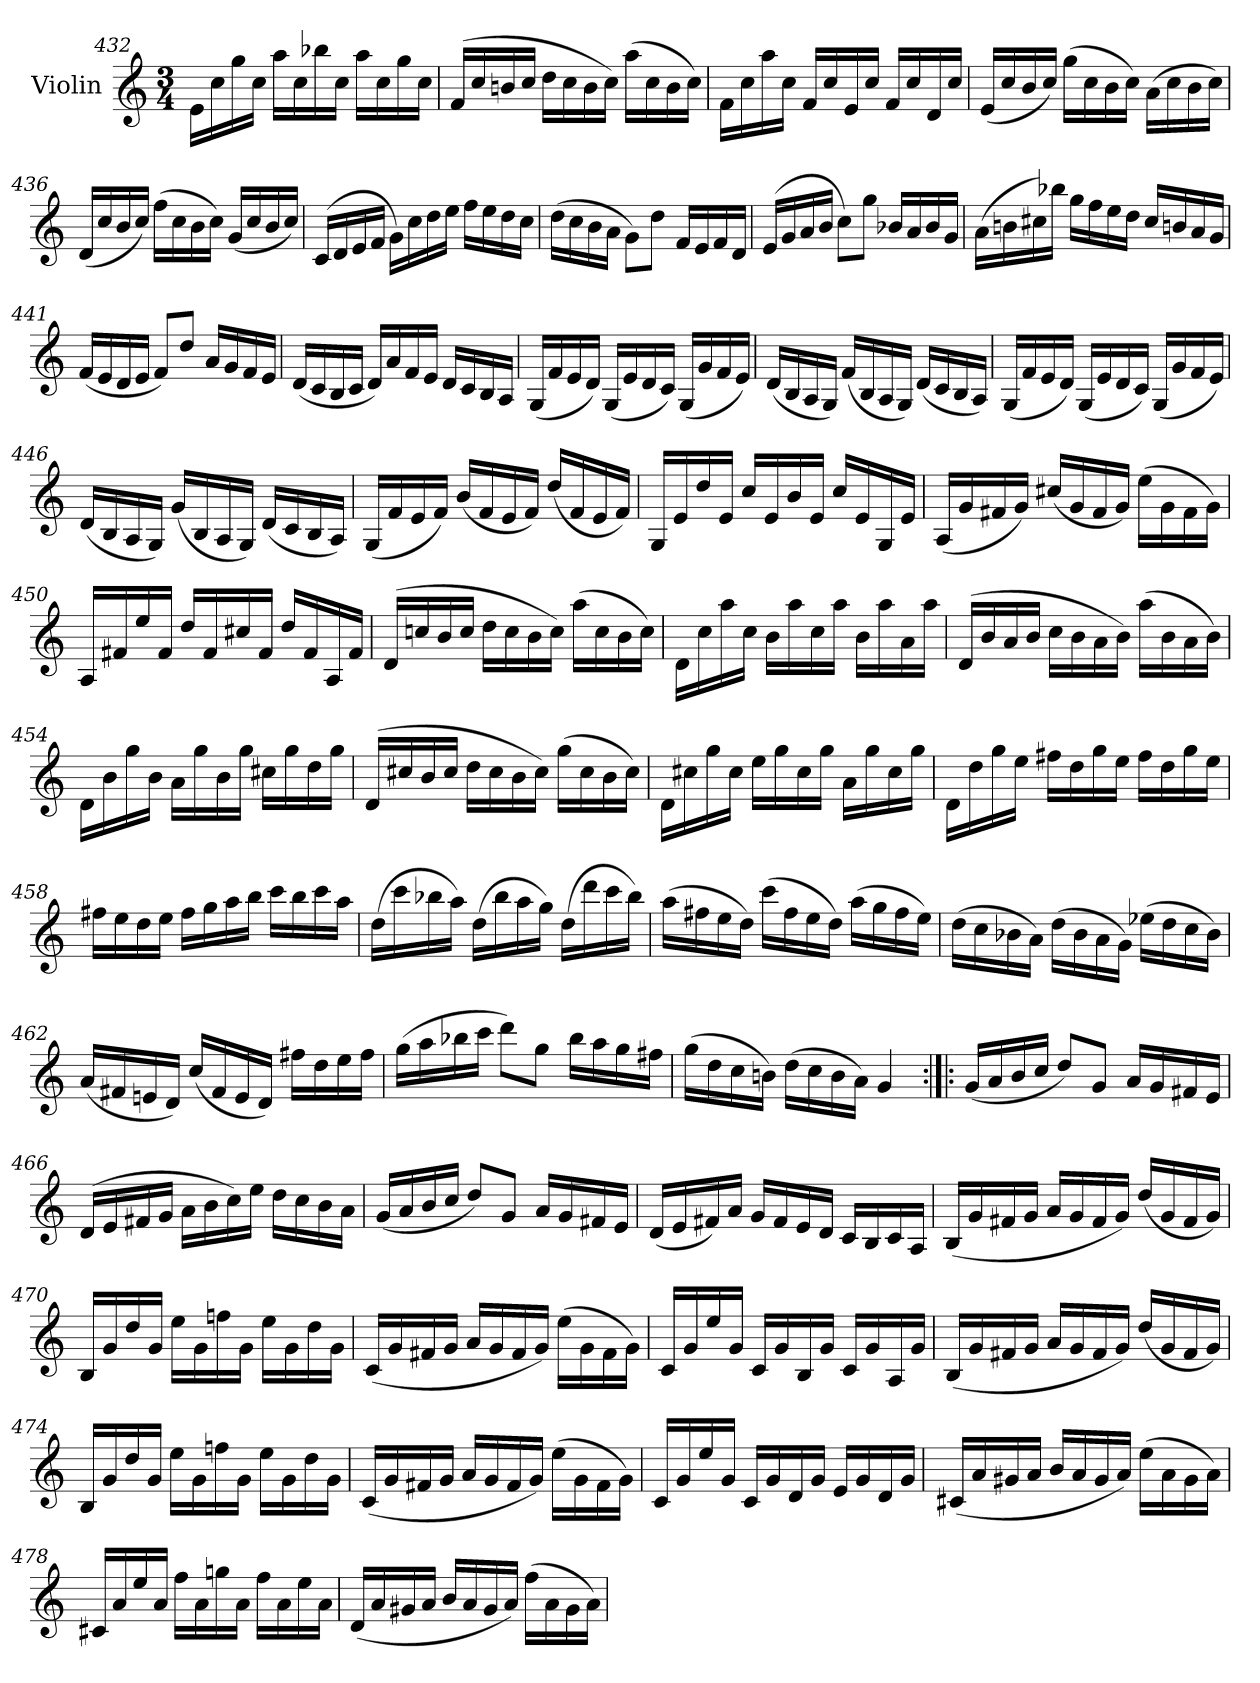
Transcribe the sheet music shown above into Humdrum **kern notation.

**kern
*part1
*staff1
*I"Violin
*I'Vln.
*clefG2
*k[]
*M3/4
=432
16e\LL
16cc\
16gg\
16cc\JJ
16aa\LL
16cc\
16bb-X\
16cc\JJ
16aa\LL
16cc\
16gg\
16cc\JJ
!!LO:LB:g=z
=433
(16f/LL
16cc/
16bn/
16cc/JJ
16dd\LL
16cc\
16b\
16cc\JJ)
(16aa\LL
16cc\
16b\
16cc\JJ)
=434
16f\LL
16cc\
16aa\
16cc\JJ
16f/LL
16cc/
16e/
16cc/JJ
16f/LL
16cc/
16d/
16cc/JJ
=435
(16e/LL
16cc/
16b/
16cc/JJ)
(16gg\LL
16cc\
16b\
16cc\JJ)
(16a\LL
16cc\
16b\
16cc\JJ)
=436
(16d/LL
16cc/
16b/
16cc/JJ)
(16ff\LL
16cc\
16b\
16cc\JJ)
(16g/LL
16cc/
16b/
16cc/JJ)
=437
(16c/LL
16d/
16e/
16f/JJ
16g\LL)
16cc\
16dd\
16ee\JJ
16ff\LL
16ee\
16dd\
16cc\JJ
!!LO:LB:g=z
=438
(16dd\LL
16cc\
16b\
16a\JJ
8g\L)
8dd\J
16f/LL
16e/
16f/
16d/JJ
=439
(16e/LL
16g/
16a/
16b/JJ
8cc\L)
8gg\J
16b-X/LL
16a/
16b-/
16g/JJ
=440
(16a\LL
16bn\
16cc#X\)
16bb-X\JJ
16gg\LL
16ff\
16ee\
16dd\JJ
16cc#/LL
16bn/
16a/
16g/JJ
=441
(16f/LL
16e/
16d/
16e/JJ
8f/L)
8dd/J
16a/LL
16g/
16f/
16e/JJ
=442
(16d/LL
16c/
16B/
16c/JJ
16d/LL)
16a/
16f/
16e/JJ
16d/LL
16c/
16B/
16A/JJ
!!LO:LB:g=z
=443
(16G/LL
16f/
16e/
16d/JJ)
(16G/LL
16e/
16d/
16c/JJ)
(16G/LL
16g/
16f/
16e/JJ)
=444
(16d/LL
16B/
16A/
16G/JJ)
(16f/LL
16B/
16A/
16G/JJ)
(16d/LL
16c/
16B/
16A/JJ)
=445
(16G/LL
16f/
16e/
16d/JJ)
(16G/LL
16e/
16d/
16c/JJ)
(16G/LL
16g/
16f/
16e/JJ)
=446
(16d/LL
16B/
16A/
16G/JJ)
(16g/LL
16B/
16A/
16G/JJ)
(16d/LL
16c/
16B/
16A/JJ)
!!LO:LB:g=z
=447
(16G/LL
16f/
16e/
16f/JJ)
(16b/LL
16f/
16e/
16f/JJ)
(16dd/LL
16f/
16e/
16f/JJ)
=448
16G/LL
16e/
16dd/
16e/JJ
16cc/LL
16e/
16b/
16e/JJ
16cc/LL
16e/
16G/
16e/JJ
=449
(16A/LL
16g/
16f#X/
16g/JJ)
(16cc#X/LL
16g/
16f#/
16g/JJ)
(16ee\LL
16g\
16f#\
16g\JJ)
=450
16A/LL
16f#X/
16ee/
16f#/JJ
16dd/LL
16f#/
16cc#X/
16f#/JJ
16dd/LL
16f#/
16A/
16f#/JJ
!!LO:LB:g=z
=451
(16d/LL
16ccn/
16b/
16cc/JJ
16dd\LL
16cc\
16b\
16cc\JJ)
(16aa\LL
16cc\
16b\
16cc\JJ)
=452
16d\LL
16cc\
16aa\
16cc\JJ
16b\LL
16aa\
16cc\
16aa\JJ
16b\LL
16aa\
16a\
16aa\JJ
=453
(16d/LL
16b/
16a/
16b/JJ
16cc\LL
16b\
16a\
16b\JJ)
(16aa\LL
16b\
16a\
16b\JJ)
=454
16d\LL
16b\
16gg\
16b\JJ
16a\LL
16gg\
16b\
16gg\JJ
16cc#X\LL
16gg\
16dd\
16gg\JJ
=455
(16d/LL
16cc#X/
16b/
16cc#/JJ
16dd\LL
16cc#\
16b\
16cc#\JJ)
(16gg\LL
16cc#\
16b\
16cc#\JJ)
!!LO:LB:g=z
=456
16d\LL
16cc#X\
16gg\
16cc#\JJ
16ee\LL
16gg\
16cc#\
16gg\JJ
16a\LL
16gg\
16cc#\
16gg\JJ
=457
16d\LL
16dd\
16gg\
16ee\JJ
16ff#X\LL
16dd\
16gg\
16ee\JJ
16ff#\LL
16dd\
16gg\
16ee\JJ
=458
16ff#X\LL
16ee\
16dd\
16ee\JJ
16ff#\LL
16gg\
16aa\
16bb\JJ
16ccc\LL
16bb\
16ccc\
16aa\JJ
=459
(16dd\LL
16ccc\
16bb-X\
16aa\JJ)
(16dd\LL
16bb-\
16aa\
16gg\JJ)
(16dd\LL
16ddd\
16ccc\
16bb-\JJ)
!!LO:LB:g=z
=460
(16aa\LL
16ff#X\
16ee\
16dd\JJ)
(16ccc\LL
16ff#\
16ee\
16dd\JJ)
(16aa\LL
16gg\
16ff#\
16ee\JJ)
=461
(16dd\LL
16cc\
16b-X\
16a\JJ)
(16dd\LL
16b-\
16a\
16g\JJ)
(16ee-X\LL
16dd\
16cc\
16b-\JJ)
=462
(16a/LL
16f#X/
16en/
16d/JJ)
(16cc/LL
16f#/
16e/
16d/JJ)
16ff#X\LL
16dd\
16ee\
16ff#\JJ
=463
(16gg\LL
16aa\
16bb-X\
16ccc\JJ
8ddd\L)
8gg\J
16bb-\LL
16aa\
16gg\
16ff#X\JJ
!!LO:LB:g=z
=464
(16gg\LL
16dd\
16cc\
16bn\JJ)
(16dd\LL
16cc\
16b\
16a\JJ)
4g/
=465:|!|:
(16g/LL
16a/
16b/
16cc/JJ
8dd/L)
8g/J
16a/LL
16g/
16f#X/
16e/JJ
=466
(16d/LL
16e/
16f#X/
16g/JJ
16a\LL
16b\
16cc\)
16ee\JJ
16dd\LL
16cc\
16b\
16a\JJ
=467
(16g/LL
16a/
16b/
16cc/JJ
8dd/L)
8g/J
16a/LL
16g/
16f#X/
16e/JJ
=468
(16d/LL
16e/
16f#X/)
16a/JJ
16g/LL
16f#/
16e/
16d/JJ
16c/LL
16B/
16c/
16A/JJ
!!LO:LB:g=z
=469
(16B/LL
16g/
16f#X/
16g/JJ
16a/LL
16g/
16f#/
16g/JJ)
(16dd/LL
16g/
16f#/
16g/JJ)
=470
16B/LL
16g/
16dd/
16g/JJ
16ee\LL
16g\
16ffn\
16g\JJ
16ee\LL
16g\
16dd\
16g\JJ
=471
(16c/LL
16g/
16f#X/
16g/JJ
16a/LL
16g/
16f#/
16g/JJ)
(16ee\LL
16g\
16f#\
16g\JJ)
=472
16c/LL
16g/
16ee/
16g/JJ
16c/LL
16g/
16B/
16g/JJ
16c/LL
16g/
16A/
16g/JJ
=473
(16B/LL
16g/
16f#X/
16g/JJ
16a/LL
16g/
16f#/
16g/JJ)
(16dd/LL
16g/
16f#/
16g/JJ)
!!LO:PB:g=z
=474
16B/LL
16g/
16dd/
16g/JJ
16ee\LL
16g\
16ffn\
16g\JJ
16ee\LL
16g\
16dd\
16g\JJ
=475
(16c/LL
16g/
16f#X/
16g/JJ
16a/LL
16g/
16f#/
16g/JJ)
(16ee\LL
16g\
16f#\
16g\JJ)
=476
16c/LL
16g/
16ee/
16g/JJ
16c/LL
16g/
16d/
16g/JJ
16e/LL
16g/
16d/
16g/JJ
=477
(16c#X/LL
16a/
16g#X/
16a/JJ
16b/LL
16a/
16g#/
16a/JJ)
(16ee\LL
16a\
16g#\
16a\JJ)
=478
16c#X/LL
16a/
16ee/
16a/JJ
16ff\LL
16a\
16ggn\
16a\JJ
16ff\LL
16a\
16ee\
16a\JJ
!!LO:LB:g=z
=479
(16d/LL
16a/
16g#X/
16a/JJ
16b/LL
16a/
16g#/
16a/JJ)
(16ff\LL
16a\
16g#\
16a\JJ)
=
*-
